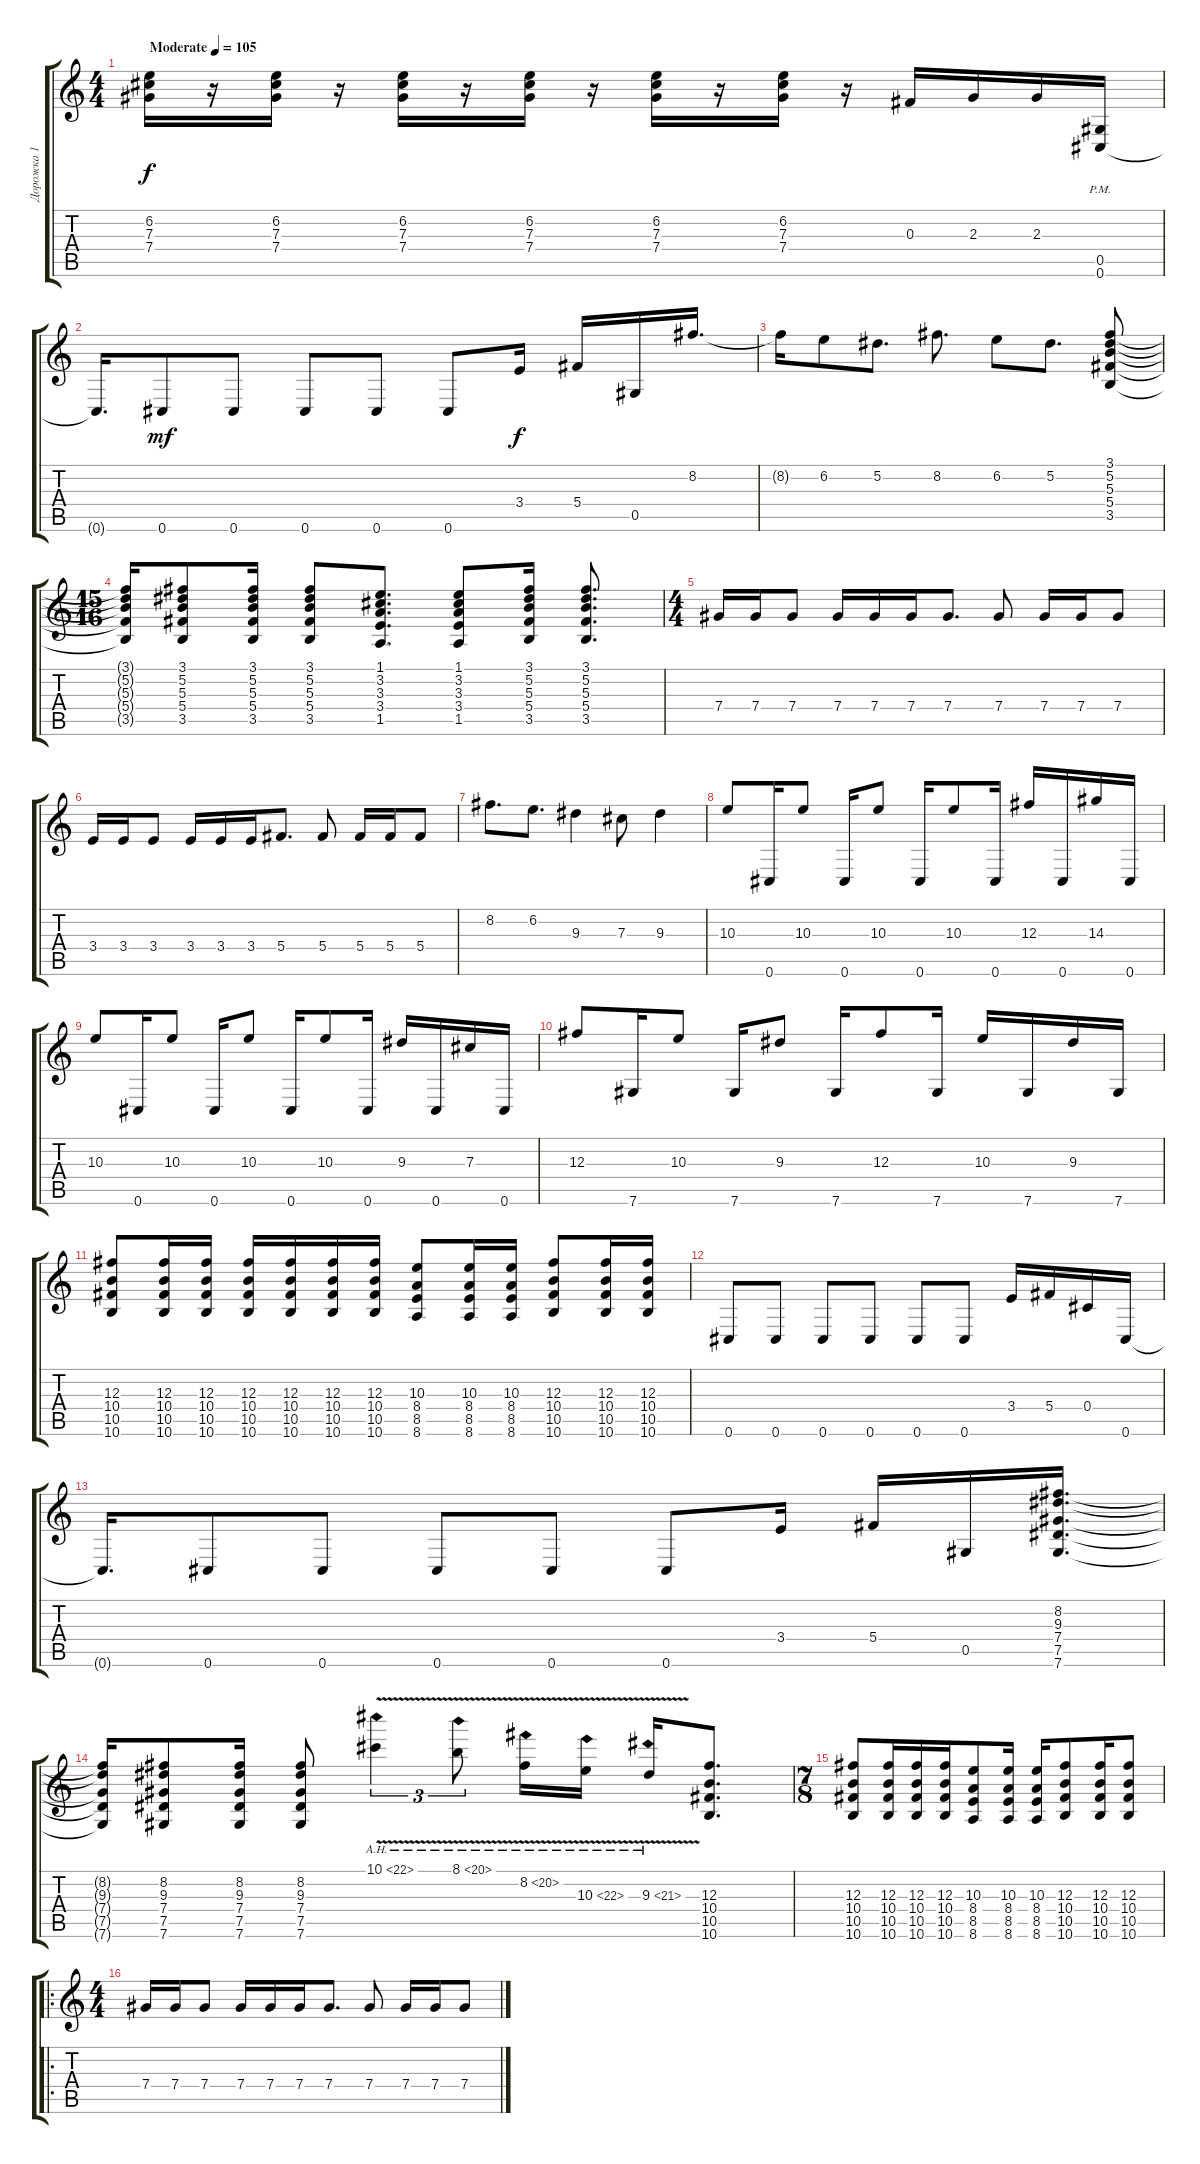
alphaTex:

\track ("Дорожка 1" "Дорожка 1") {instrument distortionguitar}
\staff {score tabs}
\tuning (Eb4 Bb3 Gb3 Db3 Ab2 Db2) {hide}
\ts (4 4)
\tempo (105 "Moderate")
\clef g2
\ks c
(6.2 7.3 7.4).16{dy f instrument distortionguitar} r.16 (6.2 7.3 7.4).16 r.16 (6.2 7.3 7.4).16 r.16 (6.2 7.3 7.4).16 r.16 (6.2 7.3 7.4).16 r.16 (6.2 7.3 7.4).16 r.16 0.3.16 2.3.16 2.3.16 (0.5{pm} 0.6{pm}).16 |
0.6{t}.16{d} 0.6.8{dy mf} 0.6.8 0.6.8 0.6.8 0.6.8 3.4.16{dy f} 5.4.16 0.5.16 8.2.16{d} |
8.2{t}.16 6.2.8 5.2.8{d} 8.2.8{d} 6.2.8 5.2.8{d} (3.1 5.2 5.3 5.4 3.5).8 |
\ts (15 16)
(3.1{t} 5.2{t} 5.3{t} 5.4{t} 3.5{t}).16 (3.1 5.2 5.3 5.4 3.5).8 (3.1 5.2 5.3 5.4 3.5).16 (3.1 5.2 5.3 5.4 3.5).8 (1.1 3.2 3.3 3.4 1.5).8{d} (1.1 3.2 3.3 3.4 1.5).8 (3.1 5.2 5.3 5.4 3.5).16 (3.1 5.2 5.3 5.4 3.5).8{d} |
\ts (4 4)
7.4.16 7.4.16 7.4.8 7.4.16 7.4.16 7.4.16 7.4.8{d} 7.4.8 7.4.16 7.4.16 7.4.8 |
3.4.16 3.4.16 3.4.8 3.4.16 3.4.16 3.4.16 5.4.8{d} 5.4.8 5.4.16 5.4.16 5.4.8 |
8.2.8{d} 6.2.8{d} 9.3.4 7.3.8 9.3.4 |
10.3.8 0.6.16 10.3.8 0.6.16 10.3.8 0.6.16 10.3.8 0.6.16 12.3.16 0.6.16 14.3.16 0.6.16 |
10.3.8 0.6.16 10.3.8 0.6.16 10.3.8 0.6.16 10.3.8 0.6.16 9.3.16 0.6.16 7.3.16 0.6.16 |
12.3.8 7.6.16 10.3.8 7.6.16 9.3.8 7.6.16 12.3.8 7.6.16 10.3.16 7.6.16 9.3.16 7.6.16 |
(12.3 10.4 10.5 10.6).8 (12.3 10.4 10.5 10.6).16 (12.3 10.4 10.5 10.6).16 (12.3 10.4 10.5 10.6).16 (12.3 10.4 10.5 10.6).16 (12.3 10.4 10.5 10.6).16 (12.3 10.4 10.5 10.6).16 (10.3 8.4 8.5 8.6).8 (10.3 8.4 8.5 8.6).16 (10.3 8.4 8.5 8.6).16 (12.3 10.4 10.5 10.6).8 (12.3 10.4 10.5 10.6).16 (12.3 10.4 10.5 10.6).16 |
0.6.8 0.6.8 0.6.8 0.6.8 0.6.8 0.6.8 3.4.16 5.4.16 0.4.16 0.6.16 |
0.6{t}.16{d} 0.6.8 0.6.8 0.6.8 0.6.8 0.6.8 3.4.16 5.4.16 0.5.16 (8.2 9.3 7.4 7.5 7.6).16{d} |
(8.2{t} 9.3{t} 7.4{t} 7.5{t} 7.6{t}).16 (8.2 9.3 7.4 7.5 7.6).8 (8.2 9.3 7.4 7.5 7.6).16 (8.2 9.3 7.4 7.5 7.6).8 10.1{ah 12 v}.4{tu (3 2)} 8.1{ah 12 v}.8{tu (3 2)} 8.2{ah 12 v}.16 10.3{ah 12 v}.16 9.3{ah 12 v}.16 (12.3 10.4 10.5 10.6).8{d} |
\ts (7 8)
(12.3 10.4 10.5 10.6).8 (12.3 10.4 10.5 10.6).16 (12.3 10.4 10.5 10.6).16 (12.3 10.4 10.5 10.6).16 (10.3 8.4 8.5 8.6).8 (10.3 8.4 8.5 8.6).16 (10.3 8.4 8.5 8.6).16 (12.3 10.4 10.5 10.6).8 (12.3 10.4 10.5 10.6).16 (12.3 10.4 10.5 10.6).8 |
\ro
\ts (4 4)
7.4.16 7.4.16 7.4.8 7.4.16 7.4.16 7.4.16 7.4.8{d} 7.4.8 7.4.16 7.4.16 7.4.8
